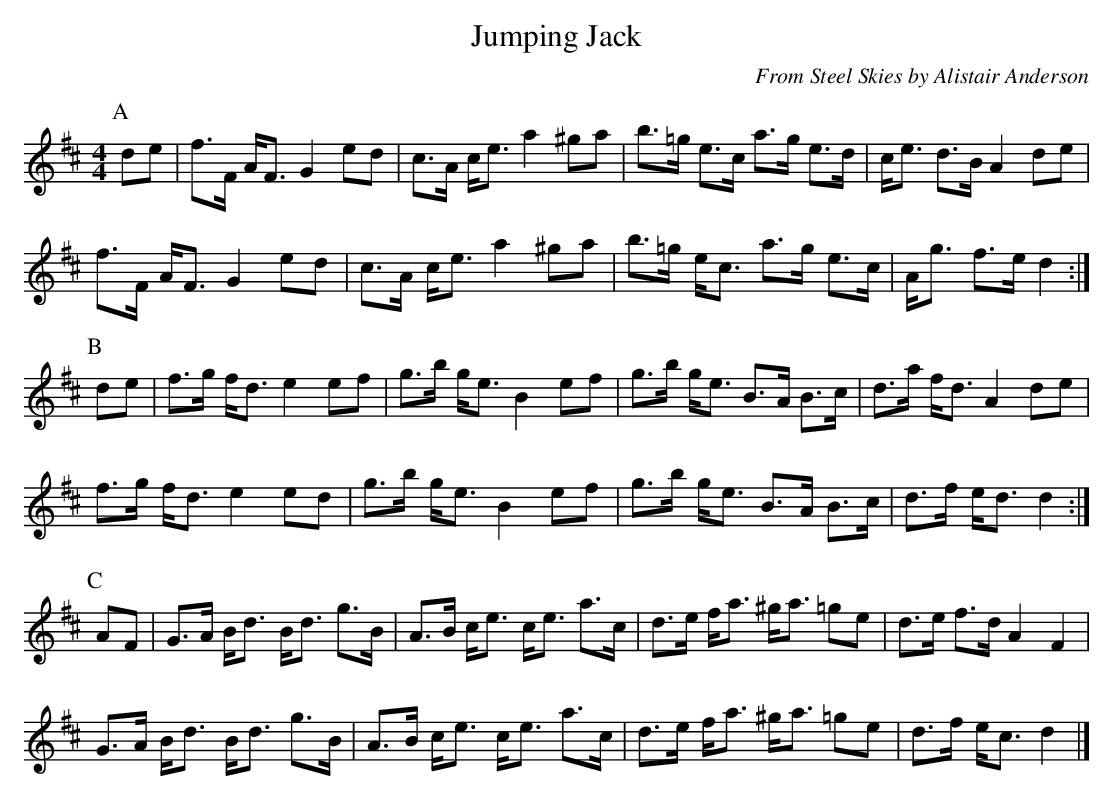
X:1
T:Jumping Jack
C: From Steel Skies by Alistair Anderson
M:4/4
L:1/8
K:D major
P:A
de | f>F A<F G2 ed | c>A c<e a2^ga | b>=g e>c a>g e>d | c<e d>B A2 de |
f>F A<F G2 ed | c>A c<e a2^ga | b>=g e<c a>g e>c | A<g f>e d2 :|
P:B
de | f>g f<d e2 ef | g>b g<e B2 ef | g>b g<e B>A B>c | d>a f<d A2 de |
f>g f<d e2 ed | g>b g<e B2 ef |  g>b g<e B>A B>c | d>f e<d d2 :|
P:C
AF | G>A B<d B<d g>B | A>B c<e c<e a>c | d>e f<a ^g<a =ge | d>e f>d A2 F2 |
G>A B<d B<d g>B | A>B c<e c<e a>c | d>e f<a ^g<a =ge | d>f e<c d2 |]
